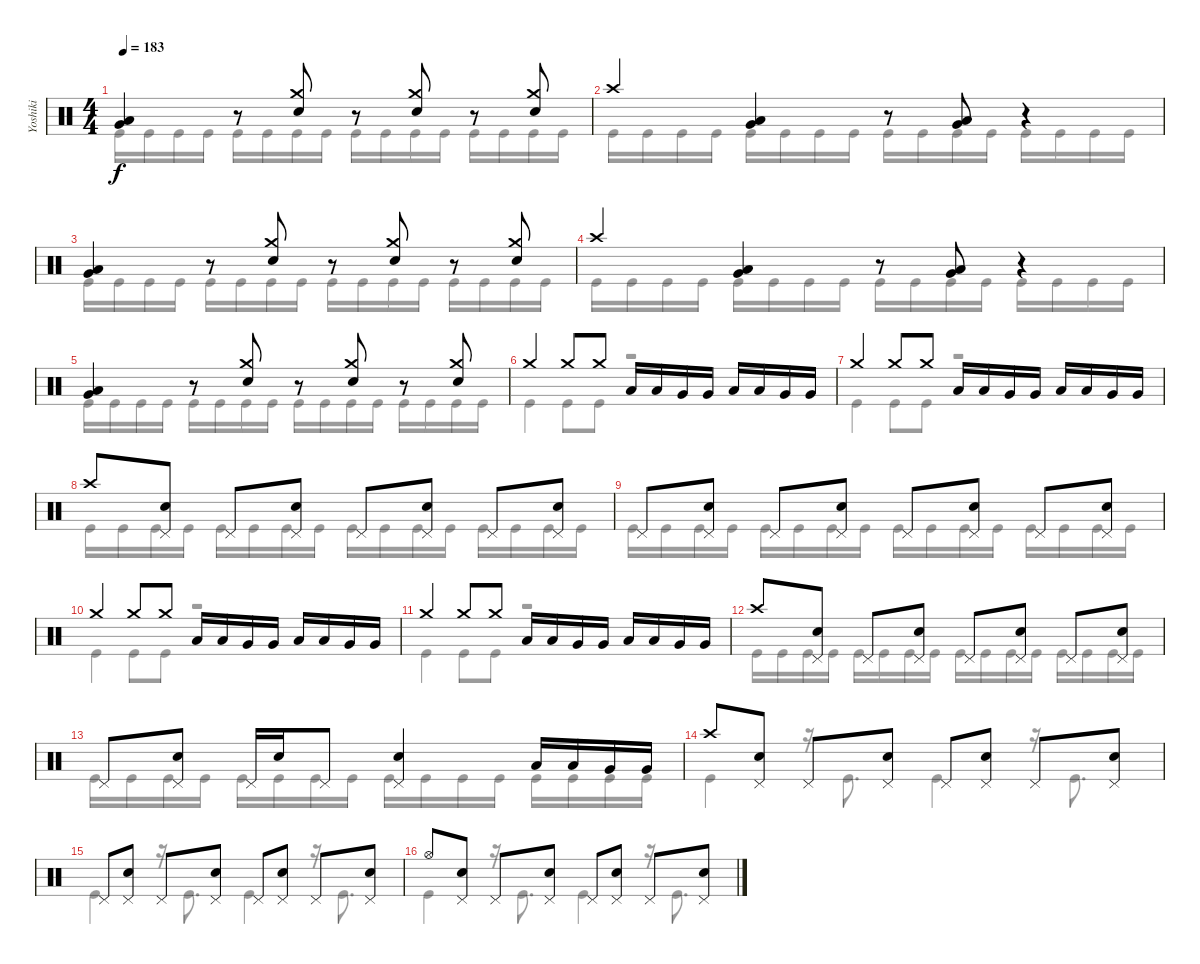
\track ("Yoshiki" "Yoshiki") {instrument percussion}
\staff {score}
\articulation defaults
\voice
\ts (4 4)
\tempo 183
\clef neutral
\ks c
("Low Tom (hit)" "Very Low Tom (hit)").4{dy f} r.8 ("Crash medium (hit)" "Snare (hit) 2").8 r.8 ("Crash medium (hit)" "Snare (hit) 2").8 r.8 ("Crash medium (hit)" "Snare (hit) 2").8 |
"Crash high (hit)".4 ("Low Tom (hit)" "Very Low Tom (hit)").4 r.8 ("Very Low Tom (hit)" "Low Floor Tom (hit)").8 r.4 |
("Low Tom (hit)" "Very Low Tom (hit)").4 r.8 ("Crash medium (hit)" "Snare (hit) 2").8 r.8 ("Crash medium (hit)" "Snare (hit) 2").8 r.8 ("Crash medium (hit)" "Snare (hit) 2").8 |
"Crash high (hit)".4 ("Low Tom (hit)" "Very Low Tom (hit)").4 r.8 ("Very Low Tom (hit)" "Low Floor Tom (hit)").8 r.4 |
("Low Tom (hit)" "Very Low Tom (hit)").4 r.8 ("Crash medium (hit)" "Snare (hit) 2").8 r.8 ("Crash medium (hit)" "Snare (hit) 2").8 r.8 ("Crash medium (hit)" "Snare (hit) 2").8 |
"Crash medium (hit)".4 "Crash medium (hit)".8 "Crash medium (hit)".8 "Low Floor Tom (hit)".16 "Low Floor Tom (hit)".16 "Very Low Tom (hit)".16 "Very Low Tom (hit)".16 "Low Tom (hit)".16 "Low Tom (hit)".16 "Very Low Tom (hit)".16 "Very Low Tom (hit)".16 |
"Crash medium (hit)".4 "Crash medium (hit)".8 "Crash medium (hit)".8 "Low Floor Tom (hit)".16 "Low Floor Tom (hit)".16 "Very Low Tom (hit)".16 "Very Low Tom (hit)".16 "Low Tom (hit)".16 "Low Tom (hit)".16 "Very Low Tom (hit)".16 "Very Low Tom (hit)".16 |
"Crash high (hit)".8 ("Pedal Hi-Hat (hit)" "Snare (hit) 2").8 "Pedal Hi-Hat (hit)".8 ("Pedal Hi-Hat (hit)" "Snare (hit) 2").8 "Pedal Hi-Hat (hit)".8 ("Pedal Hi-Hat (hit)" "Snare (hit) 2").8 "Pedal Hi-Hat (hit)".8 ("Pedal Hi-Hat (hit)" "Snare (hit) 2").8 |
"Pedal Hi-Hat (hit)".8 ("Pedal Hi-Hat (hit)" "Snare (hit) 2").8 "Pedal Hi-Hat (hit)".8 ("Pedal Hi-Hat (hit)" "Snare (hit) 2").8 "Pedal Hi-Hat (hit)".8 ("Pedal Hi-Hat (hit)" "Snare (hit) 2").8 "Pedal Hi-Hat (hit)".8 ("Pedal Hi-Hat (hit)" "Snare (hit) 2").8 |
"Crash medium (hit)".4 "Crash medium (hit)".8 "Crash medium (hit)".8 "Low Floor Tom (hit)".16 "Low Floor Tom (hit)".16 "Very Low Tom (hit)".16 "Very Low Tom (hit)".16 "Low Tom (hit)".16 "Low Tom (hit)".16 "Very Low Tom (hit)".16 "Very Low Tom (hit)".16 |
"Crash medium (hit)".4 "Crash medium (hit)".8 "Crash medium (hit)".8 "Low Floor Tom (hit)".16 "Low Floor Tom (hit)".16 "Very Low Tom (hit)".16 "Very Low Tom (hit)".16 "Low Tom (hit)".16 "Low Tom (hit)".16 "Very Low Tom (hit)".16 "Very Low Tom (hit)".16 |
"Crash high (hit)".8 ("Pedal Hi-Hat (hit)" "Snare (hit) 2").8 "Pedal Hi-Hat (hit)".8 ("Pedal Hi-Hat (hit)" "Snare (hit) 2").8 "Pedal Hi-Hat (hit)".8 ("Pedal Hi-Hat (hit)" "Snare (hit) 2").8 "Pedal Hi-Hat (hit)".8 ("Pedal Hi-Hat (hit)" "Snare (hit) 2").8 |
"Pedal Hi-Hat (hit)".8 ("Pedal Hi-Hat (hit)" "Snare (hit) 2").8 "Pedal Hi-Hat (hit)".16 "Snare (hit) 2".16 "Pedal Hi-Hat (hit)".8 ("Pedal Hi-Hat (hit)" "Snare (hit) 2").4 "Low Tom (hit)".16 "Low Tom (hit)".16 "Very Low Tom (hit)".16 "Very Low Tom (hit)".16 |
"Crash high (hit)".8 ("Pedal Hi-Hat (hit)" "Snare (hit) 2").8 "Pedal Hi-Hat (hit)".8 ("Pedal Hi-Hat (hit)" "Snare (hit) 2").8 "Pedal Hi-Hat (hit)".8 ("Pedal Hi-Hat (hit)" "Snare (hit) 2").8 "Pedal Hi-Hat (hit)".8 ("Pedal Hi-Hat (hit)" "Snare (hit) 2").8 |
"Pedal Hi-Hat (hit)".8 ("Pedal Hi-Hat (hit)" "Snare (hit) 2").8 "Pedal Hi-Hat (hit)".8 ("Pedal Hi-Hat (hit)" "Snare (hit) 2").8 "Pedal Hi-Hat (hit)".8 ("Pedal Hi-Hat (hit)" "Snare (hit) 2").8 "Pedal Hi-Hat (hit)".8 ("Pedal Hi-Hat (hit)" "Snare (hit) 2").8 |
"Hi-Hat (open)".8 ("Pedal Hi-Hat (hit)" "Snare (hit) 2").8 "Pedal Hi-Hat (hit)".8 ("Pedal Hi-Hat (hit)" "Snare (hit) 2").8 "Pedal Hi-Hat (hit)".8 ("Pedal Hi-Hat (hit)" "Snare (hit) 2").8 "Pedal Hi-Hat (hit)".8 ("Pedal Hi-Hat (hit)" "Snare (hit) 2").8
\voice
\clef neutral
\ottava regular
\simile none
\ks c "Kick (hit)".16{dy f} "Kick (hit)".16 "Kick (hit)".16 "Kick (hit)".16 "Kick (hit)".16 "Kick (hit)".16 "Kick (hit)".16 "Kick (hit)".16 "Kick (hit)".16 "Kick (hit)".16 "Kick (hit)".16 "Kick (hit)".16 "Kick (hit)".16 "Kick (hit)".16 "Kick (hit)".16 "Kick (hit)".16
|
"Kick (hit)".16 "Kick (hit)".16 "Kick (hit)".16 "Kick (hit)".16 "Kick (hit)".16 "Kick (hit)".16 "Kick (hit)".16 "Kick (hit)".16 "Kick (hit)".16 "Kick (hit)".16 "Kick (hit)".16 "Kick (hit)".16 "Kick (hit)".16 "Kick (hit)".16 "Kick (hit)".16 "Kick (hit)".16 |
"Kick (hit)".16 "Kick (hit)".16 "Kick (hit)".16 "Kick (hit)".16 "Kick (hit)".16 "Kick (hit)".16 "Kick (hit)".16 "Kick (hit)".16 "Kick (hit)".16 "Kick (hit)".16 "Kick (hit)".16 "Kick (hit)".16 "Kick (hit)".16 "Kick (hit)".16 "Kick (hit)".16 "Kick (hit)".16 |
"Kick (hit)".16 "Kick (hit)".16 "Kick (hit)".16 "Kick (hit)".16 "Kick (hit)".16 "Kick (hit)".16 "Kick (hit)".16 "Kick (hit)".16 "Kick (hit)".16 "Kick (hit)".16 "Kick (hit)".16 "Kick (hit)".16 "Kick (hit)".16 "Kick (hit)".16 "Kick (hit)".16 "Kick (hit)".16 |
"Kick (hit)".16 "Kick (hit)".16 "Kick (hit)".16 "Kick (hit)".16 "Kick (hit)".16 "Kick (hit)".16 "Kick (hit)".16 "Kick (hit)".16 "Kick (hit)".16 "Kick (hit)".16 "Kick (hit)".16 "Kick (hit)".16 "Kick (hit)".16 "Kick (hit)".16 "Kick (hit)".16 "Kick (hit)".16 |
"Kick (hit)".4 "Kick (hit)".8 "Kick (hit)".8 r.2 |
"Kick (hit)".4 "Kick (hit)".8 "Kick (hit)".8 r.2 |
"Kick (hit)".16 "Kick (hit)".16 "Kick (hit)".16 "Kick (hit)".16 "Kick (hit)".16 "Kick (hit)".16 "Kick (hit)".16 "Kick (hit)".16 "Kick (hit)".16 "Kick (hit)".16 "Kick (hit)".16 "Kick (hit)".16 "Kick (hit)".16 "Kick (hit)".16 "Kick (hit)".16 "Kick (hit)".16 |
"Kick (hit)".16 "Kick (hit)".16 "Kick (hit)".16 "Kick (hit)".16 "Kick (hit)".16 "Kick (hit)".16 "Kick (hit)".16 "Kick (hit)".16 "Kick (hit)".16 "Kick (hit)".16 "Kick (hit)".16 "Kick (hit)".16 "Kick (hit)".16 "Kick (hit)".16 "Kick (hit)".16 "Kick (hit)".16 |
"Kick (hit)".4 "Kick (hit)".8 "Kick (hit)".8 r.2 |
"Kick (hit)".4 "Kick (hit)".8 "Kick (hit)".8 r.2 |
"Kick (hit)".16 "Kick (hit)".16 "Kick (hit)".16 "Kick (hit)".16 "Kick (hit)".16 "Kick (hit)".16 "Kick (hit)".16 "Kick (hit)".16 "Kick (hit)".16 "Kick (hit)".16 "Kick (hit)".16 "Kick (hit)".16 "Kick (hit)".16 "Kick (hit)".16 "Kick (hit)".16 "Kick (hit)".16 |
"Kick (hit)".16 "Kick (hit)".16 "Kick (hit)".16 "Kick (hit)".16 "Kick (hit)".16 "Kick (hit)".16 "Kick (hit)".16 "Kick (hit)".16 "Kick (hit)".16 "Kick (hit)".16 "Kick (hit)".16 "Kick (hit)".16 "Kick (hit)".16 "Kick (hit)".16 "Kick (hit)".16 "Kick (hit)".16 |
"Kick (hit)".4 r.16 "Kick (hit)".8{d} "Kick (hit)".4 r.16 "Kick (hit)".8{d} |
"Kick (hit)".4 r.16 "Kick (hit)".8{d} "Kick (hit)".4 r.16 "Kick (hit)".8{d} |
"Kick (hit)".4 r.16 "Kick (hit)".8{d} "Kick (hit)".4 r.16 "Kick (hit)".8{d}
